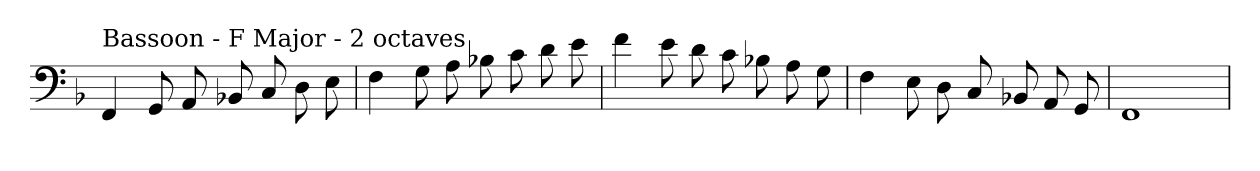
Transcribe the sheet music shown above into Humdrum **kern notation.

**kern
*part1
*staff1
*clefF4
*k[b-]
*F:
=
!LO:TX:a:t=Bassoon - F Major - 2 octaves
4FF
8GG
8AA
8BB-X
8C
8D
8E
=
4F
8G
8A
8B-X
8c
8d
8e
=
4f
8e
8d
8c
8B-X
8A
8G
=
4F
8E
8D
8C
8BB-X
8AA
8GG
=
1FF
=
*-
